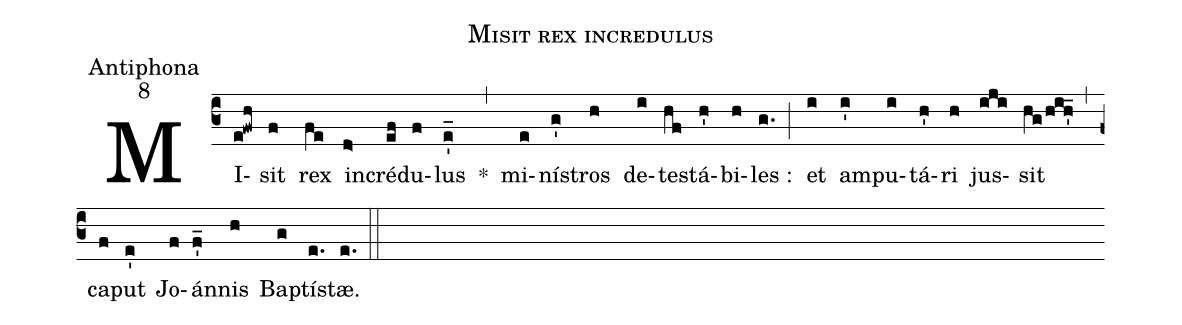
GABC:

name:Misit rex incredulus;
office-part:Antiphona;
mode:8;
%%
(c3) MI(e!fwh)sit(f) rex(fe) in(d>)cré(ef)du(f)lus(e'_) *(,) mi(e)ní(g')stros(h) de(i)te(hf)stá(h')bi(h)les :(g.) (;) et(i) am(i')pu(i)tá(h')ri(h) jus(iji)sit(hg/h!i!h'_) (,) ca(f)put(e') Jo(f)án(f'_)nis(h) Ba(g)ptí(e.)stæ.(e.) (::)
